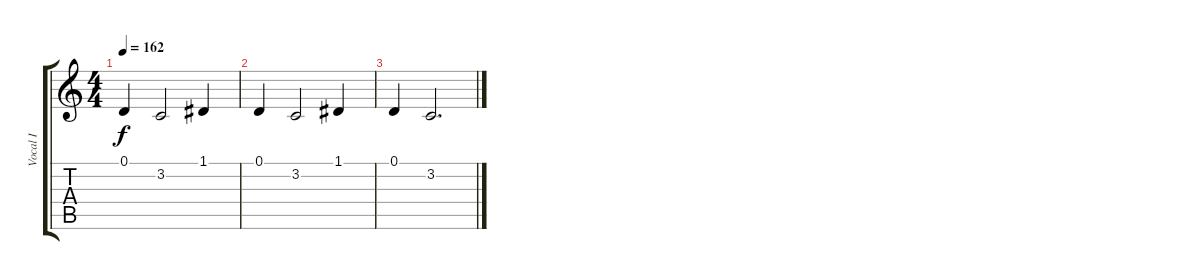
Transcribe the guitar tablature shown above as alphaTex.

\track ("Vocal I" "Vocal I") {instrument englishhorn}
\staff {score tabs}
\tuning (D4 A3 F3 C3 G2 C2) {hide}
\ts (4 4)
\tempo 162
\clef g2
\ks c
0.1.4{dy f} 3.2.2 1.1.4 |
0.1.4 3.2.2 1.1.4 |
0.1.4 3.2.2{d}
